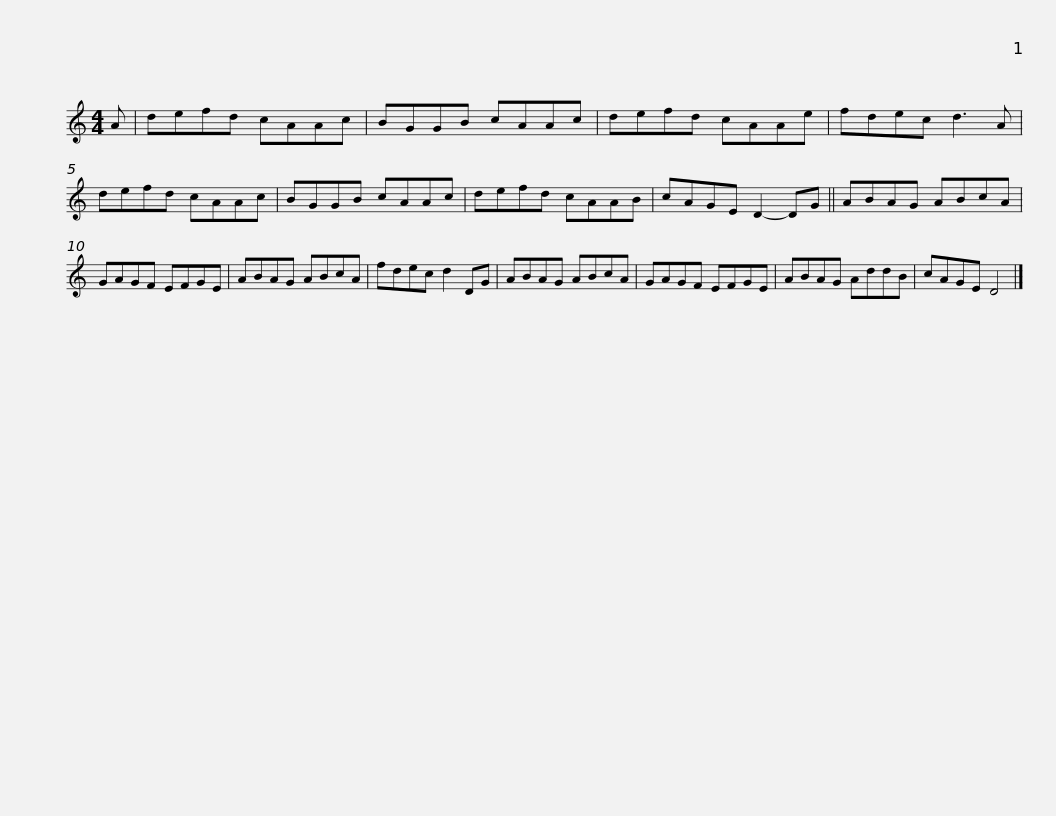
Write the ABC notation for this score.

X:1
L:1/8
M:4/4
I:linebreak $
K:C
V:1 treble
V:1
 A | defd cAAc | BGGB cAAc | defd cAAe | fdec d3 A | %5
 defd cAAc |$ BGGB cAAc | defd cAAB | cAGE D2- DG || ABAG ABcA | %10
 GAGF EFGE | ABAG ABcA |$ fdec d2 DG | ABAG ABcA | GAGF EFGE | %15
 ABAG AddB | cAGE D4 |] %17
